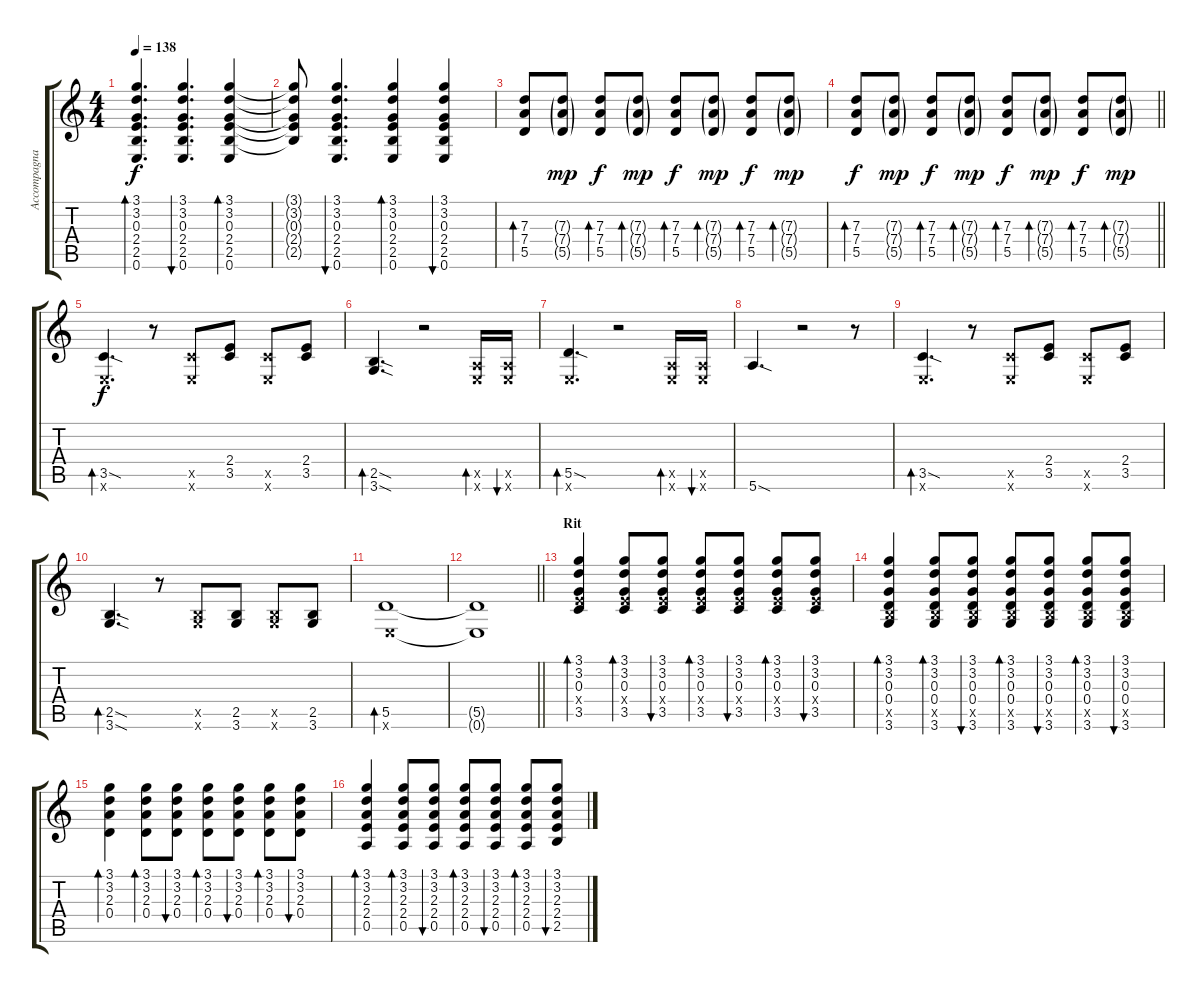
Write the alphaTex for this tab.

\track ("Accompagnamento" "Accompagna") {instrument overdrivenguitar}
\staff {score tabs}
\tuning (E4 B3 G3 D3 A2 E2) {hide}
\ts (4 4)
\tempo 138
\clef g2
\ks c
(3.1 3.2 0.3 2.4 2.5 0.6).4{d bd 60 dy f} (3.1 3.2 0.3 2.4 2.5 0.6).4{d bu 60} (3.1 3.2 0.3 2.4 2.5 0.6).4{bd 60} |
(3.1{t} 3.2{t} 0.3{t} 2.4{t} 2.5{t}).8 (3.1 3.2 0.3 2.4 2.5 0.6).4{d bu 60} (3.1 3.2 0.3 2.4 2.5 0.6).4{bd 60} (3.1 3.2 0.3 2.4 2.5 0.6).4{bu 60} |
(7.3 7.4 5.5).8{bd 60} (7.3{g} 7.4{g} 5.5{g}).8{dy mp} (7.3 7.4 5.5).8{bd 60 dy f} (7.3{g} 7.4{g} 5.5{g}).8{bd 60 dy mp} (7.3 7.4 5.5).8{bd 60 dy f} (7.3{g} 7.4{g} 5.5{g}).8{bd 60 dy mp} (7.3 7.4 5.5).8{bd 60 dy f} (7.3{g} 7.4{g} 5.5{g}).8{bd 60 dy mp} |
\barLineRight lightlight
(7.3 7.4 5.5).8{bd 60 dy f} (7.3{g} 7.4{g} 5.5{g}).8{dy mp} (7.3 7.4 5.5).8{bd 60 dy f} (7.3{g} 7.4{g} 5.5{g}).8{bd 60 dy mp} (7.3 7.4 5.5).8{bd 60 dy f} (7.3{g} 7.4{g} 5.5{g}).8{bd 60 dy mp} (7.3 7.4 5.5).8{bd 60 dy f} (7.3{g} 7.4{g} 5.5{g}).8{bd 60 dy mp} |
(3.5{sod} 0.6{x}).4{d bd 60 dy f} r.8 (3.5{x} 0.6{x}).8 (2.4 3.5).8 (3.5{x} 0.6{x}).8 (2.4 3.5).8 |
(2.5{sod} 3.6{sod}).4{d bd 60} r.2 (0.5{x} 0.6{x}).16{bd 60} (0.5{x} 0.6{x}).16{bu 60} |
(5.5{sod} 0.6{x}).4{d bd 60} r.2 (0.5{x} 0.6{x}).16{bd 60} (0.5{x} 0.6{x}).16{bu 60} |
5.6{sod}.4{d} r.2 r.8 |
(3.5{sod} 0.6{x}).4{d bd 60} r.8 (3.5{x} 0.6{x}).8 (2.4 3.5).8 (3.5{x} 0.6{x}).8 (2.4 3.5).8 |
(2.5{sod} 3.6{sod}).4{d bd 60} r.8 (2.5{x} 3.6{x}).8 (2.5 3.6).8 (2.5{x} 3.6{x}).8 (2.5 3.6).8 |
(5.5 0.6{x}).1{bd 60} |
\barLineRight lightlight
(5.5{t} 0.6{t}).1 |
\section ("" "Rit")
(3.1 3.2 0.3 2.4{x} 3.5).4{bd 60 instrument overdrivenguitar} (3.1 3.2 0.3 2.4{x} 3.5).8{bd 60} (3.1 3.2 0.3 2.4{x} 3.5).8{bu 60} (3.1 3.2 0.3 2.4{x} 3.5).8{bd 60} (3.1 3.2 0.3 2.4{x} 3.5).8{bu 60} (3.1 3.2 0.3 2.4{x} 3.5).8{bd 60} (3.1 3.2 0.3 2.4{x} 3.5).8{bu 60} |
(3.1 3.2 0.3 0.4 2.5{x} 3.6).4{bd 60} (3.1 3.2 0.3 0.4 2.5{x} 3.6).8{bd 60} (3.1 3.2 0.3 0.4 2.5{x} 3.6).8{bu 60} (3.1 3.2 0.3 0.4 2.5{x} 3.6).8{bd 60} (3.1 3.2 0.3 0.4 2.5{x} 3.6).8{bu 60} (3.1 3.2 0.3 0.4 2.5{x} 3.6).8{bd 60} (3.1 3.2 0.3 0.4 2.5{x} 3.6).8{bu 60} |
(3.1 3.2 2.3 0.4).4{bd 60} (3.1 3.2 2.3 0.4).8{bd 60} (3.1 3.2 2.3 0.4).8{bu 60} (3.1 3.2 2.3 0.4).8{bd 60} (3.1 3.2 2.3 0.4).8{bu 60} (3.1 3.2 2.3 0.4).8{bd 60} (3.1 3.2 2.3 0.4).8{bu 60} |
(3.1 3.2 2.3 2.4 0.5).4{bd 60} (3.1 3.2 2.3 2.4 0.5).8{bd 60} (3.1 3.2 2.3 2.4 0.5).8{bu 60} (3.1 3.2 2.3 2.4 0.5).8{bd 60} (3.1 3.2 2.3 2.4 0.5).8{bu 60} (3.1 3.2 2.3 2.4 0.5).8{bd 60} (3.1 3.2 2.3 2.4 2.5).8{bu 60}
